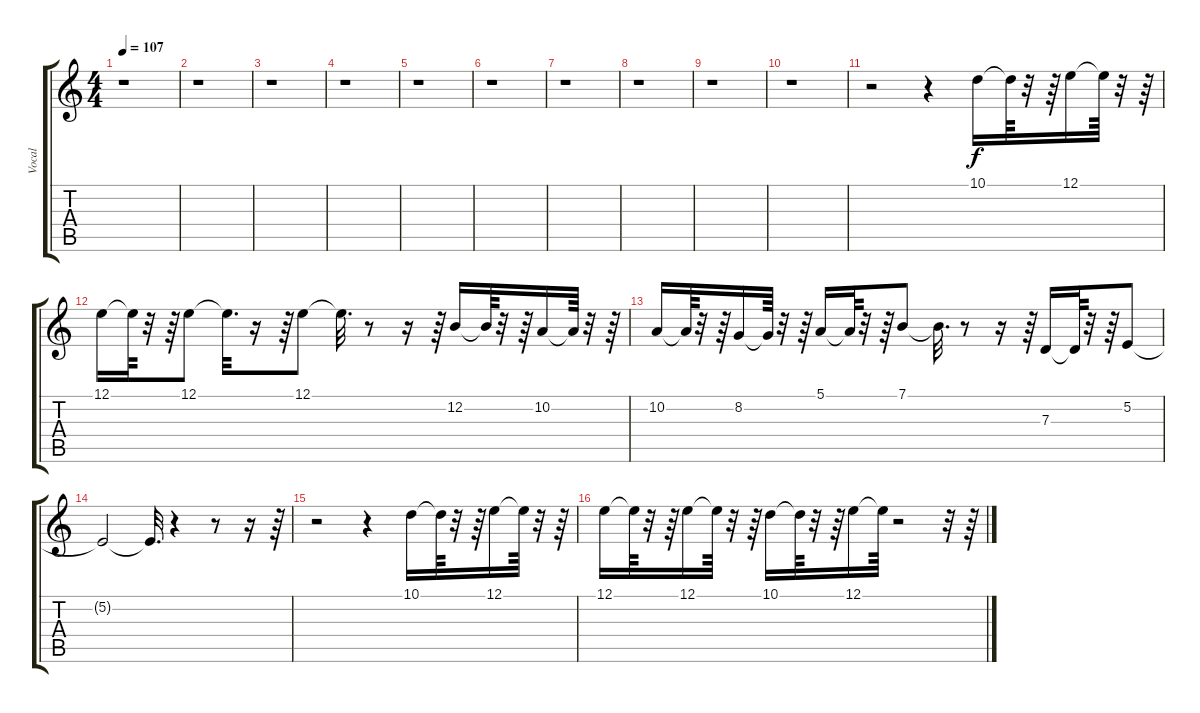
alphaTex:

\track ("Vocal" "Vocal") {instrument drawbarorgan}
\staff {score tabs}
\tuning (E4 B3 G3 D3 A2 E2) {hide}
\ts (4 4)
\tempo 107
\clef g2
\ks c
r.1{dy f} |
r.1 |
r.1 |
r.1 |
r.1 |
r.1 |
r.1 |
r.1 |
r.1 |
r.1 |
r.2 r.4 10.1.16 10.1{t}.64 r.32 r.64 12.1.16 12.1{t}.64 r.32 r.64 |
12.1.16 12.1{t}.64 r.32 r.64 12.1.8 12.1{t}.32{d} r.16 r.64 12.1.8 12.1{t}.32{d} r.8 r.16 r.64 12.2.16 12.2{t}.64 r.32 r.64 10.2.16 10.2{t}.64 r.32 r.64 |
10.2.16 10.2{t}.64 r.32 r.64 8.2.16 8.2{t}.64 r.32 r.64 5.1.16 5.1{t}.64 r.32 r.64 7.1.8 7.1{t}.32{d} r.8 r.16 r.64 7.3.16 7.3{t}.64 r.32 r.64 5.2.8 |
5.2{t}.2 5.2{t}.32{d} r.4 r.8 r.16 r.64 |
r.2 r.4 10.1.16 10.1{t}.64 r.32 r.64 12.1.16 12.1{t}.64 r.32 r.64 |
12.1.16 12.1{t}.64 r.32 r.64 12.1.16 12.1{t}.64 r.32 r.64 10.1.16 10.1{t}.64 r.32 r.64 12.1.16 12.1{t}.64 r.2 r.32 r.64
